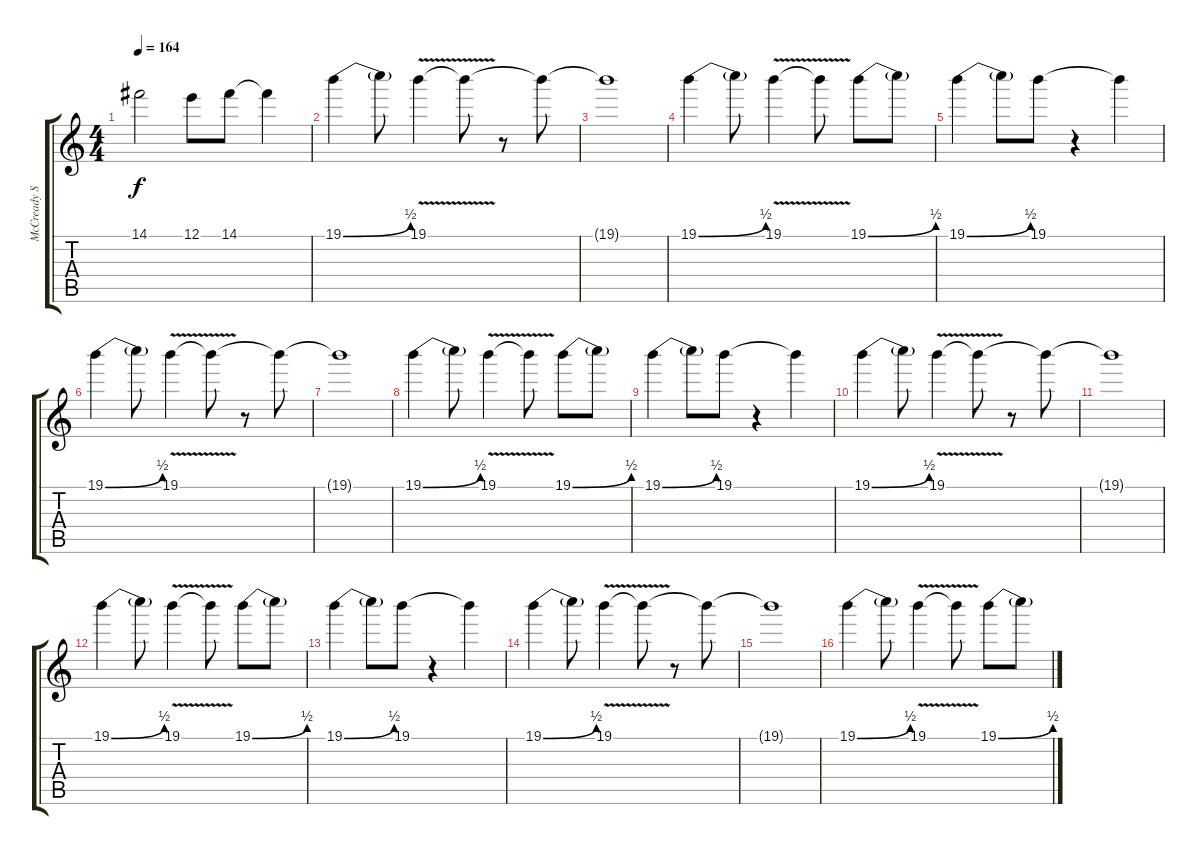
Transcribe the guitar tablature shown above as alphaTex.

\track ("McCready Solo" "McCready S") {instrument overdrivenguitar}
\staff {score tabs}
\tuning (E4 B3 G3 D3 A2 E2) {hide}
\ts (4 4)
\tempo 164
\clef g2
\ks c
14.1{t}.2{dy f} 12.1.8 14.1.8 14.1{t}.4 |
19.1{be (bend 0 0 60 2)}.4 19.1{t}.8 19.1{v}.4 19.1{t}.8 r.8 19.1{t}.8 |
19.1{t}.1 |
19.1{be (bend 0 0 60 2)}.4 19.1{t}.8 19.1{v}.4 19.1{t}.8 19.1{be (bend 0 0 60 2)}.8 19.1{t}.8 |
19.1{be (bend 0 0 60 2)}.4 19.1{t}.8 19.1.8 r.4 19.1{t}.4 |
19.1{be (bend 0 0 60 2)}.4 19.1{t}.8 19.1{v}.4 19.1{t}.8 r.8 19.1{t}.8 |
19.1{t}.1 |
19.1{be (bend 0 0 60 2)}.4 19.1{t}.8 19.1{v}.4 19.1{t}.8 19.1{be (bend 0 0 60 2)}.8 19.1{t}.8 |
19.1{be (bend 0 0 60 2)}.4 19.1{t}.8 19.1.8 r.4 19.1{t}.4 |
\section ("" "")
19.1{be (bend 0 0 60 2)}.4 19.1{t}.8 19.1{v}.4 19.1{t}.8 r.8 19.1{t}.8 |
19.1{t}.1 |
19.1{be (bend 0 0 60 2)}.4 19.1{t}.8 19.1{v}.4 19.1{t}.8 19.1{be (bend 0 0 60 2)}.8 19.1{t}.8 |
19.1{be (bend 0 0 60 2)}.4 19.1{t}.8 19.1.8 r.4 19.1{t}.4 |
19.1{be (bend 0 0 60 2)}.4 19.1{t}.8 19.1{v}.4 19.1{t}.8 r.8 19.1{t}.8 |
19.1{t}.1 |
19.1{be (bend 0 0 60 2)}.4 19.1{t}.8 19.1{v}.4 19.1{t}.8 19.1{be (bend 0 0 60 2)}.8 19.1{t}.8
